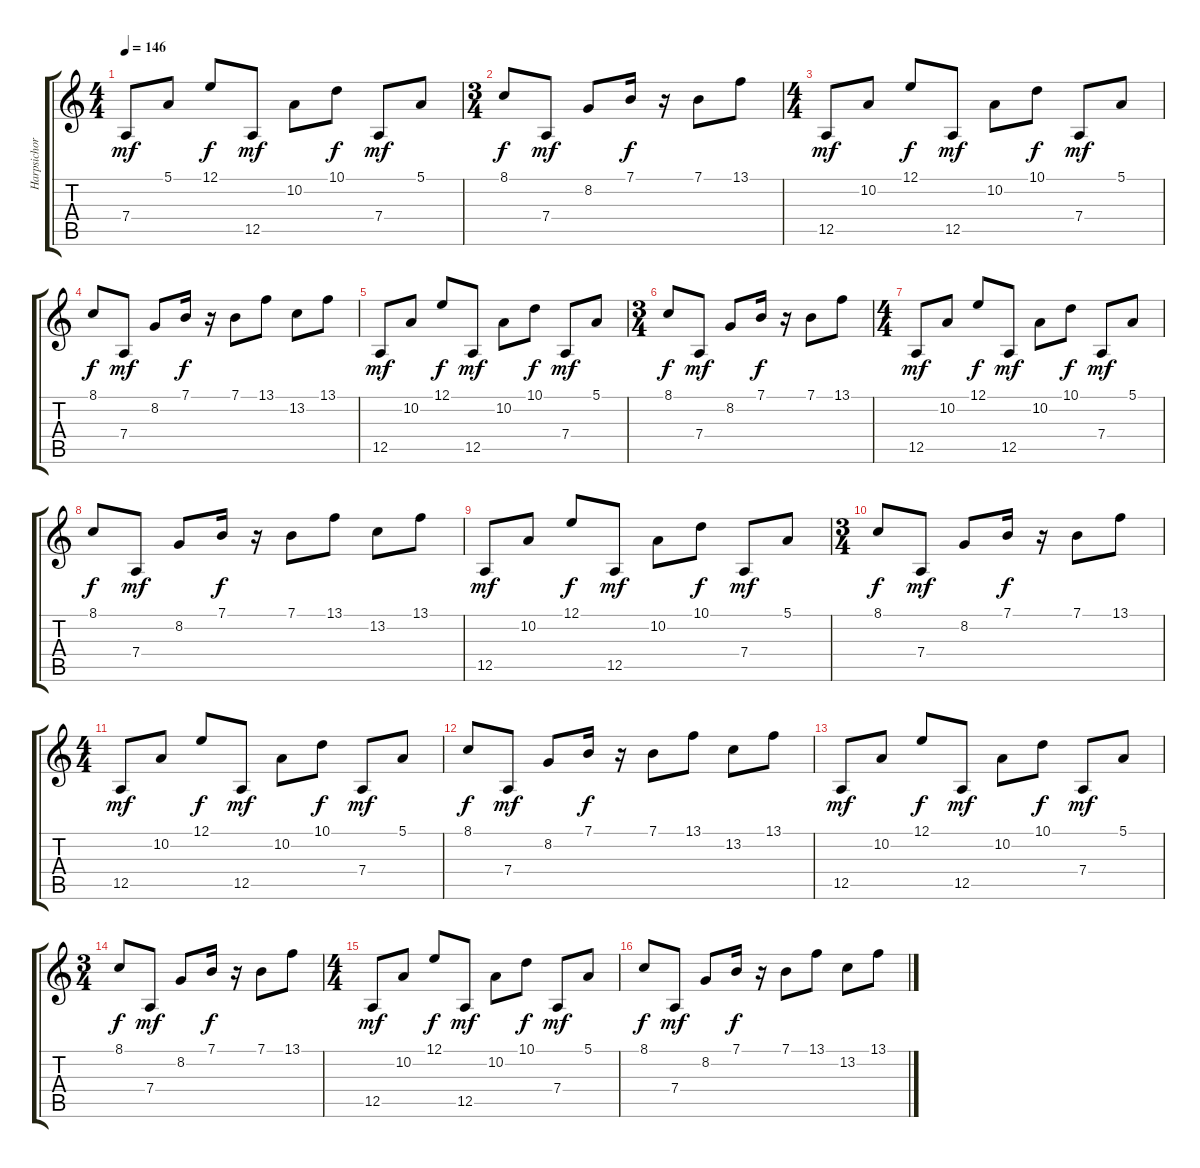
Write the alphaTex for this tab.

\track ("Harpsichord" "Harpsichor") {instrument harpsichord}
\staff {score tabs}
\tuning (E4 B3 G3 D3 A2 E2) {hide}
\ts (4 4)
\tempo 146
\clef g2
\ks c
7.4.8{dy mf instrument harpsichord} 5.1.8 12.1.8{dy f} 12.5.8{dy mf} 10.2.8 10.1.8{dy f} 7.4.8{dy mf} 5.1.8 |
\ts (3 4)
8.1.8{dy f} 7.4.8{dy mf} 8.2.8 7.1.16{dy f} r.16 7.1.8 13.1.8 |
\ts (4 4)
12.5.8{dy mf} 10.2.8 12.1.8{dy f} 12.5.8{dy mf} 10.2.8 10.1.8{dy f} 7.4.8{dy mf} 5.1.8 |
8.1.8{dy f} 7.4.8{dy mf} 8.2.8 7.1.16{dy f} r.16 7.1.8 13.1.8 13.2.8 13.1.8 |
12.5.8{dy mf} 10.2.8 12.1.8{dy f} 12.5.8{dy mf} 10.2.8 10.1.8{dy f} 7.4.8{dy mf} 5.1.8 |
\ts (3 4)
8.1.8{dy f} 7.4.8{dy mf} 8.2.8 7.1.16{dy f} r.16 7.1.8 13.1.8 |
\ts (4 4)
12.5.8{dy mf} 10.2.8 12.1.8{dy f} 12.5.8{dy mf} 10.2.8 10.1.8{dy f} 7.4.8{dy mf} 5.1.8 |
8.1.8{dy f} 7.4.8{dy mf} 8.2.8 7.1.16{dy f} r.16 7.1.8 13.1.8 13.2.8 13.1.8 |
12.5.8{dy mf} 10.2.8 12.1.8{dy f} 12.5.8{dy mf} 10.2.8 10.1.8{dy f} 7.4.8{dy mf} 5.1.8 |
\ts (3 4)
8.1.8{dy f} 7.4.8{dy mf} 8.2.8 7.1.16{dy f} r.16 7.1.8 13.1.8 |
\ts (4 4)
12.5.8{dy mf} 10.2.8 12.1.8{dy f} 12.5.8{dy mf} 10.2.8 10.1.8{dy f} 7.4.8{dy mf} 5.1.8 |
8.1.8{dy f} 7.4.8{dy mf} 8.2.8 7.1.16{dy f} r.16 7.1.8 13.1.8 13.2.8 13.1.8 |
12.5.8{dy mf} 10.2.8 12.1.8{dy f} 12.5.8{dy mf} 10.2.8 10.1.8{dy f} 7.4.8{dy mf} 5.1.8 |
\ts (3 4)
8.1.8{dy f} 7.4.8{dy mf} 8.2.8 7.1.16{dy f} r.16 7.1.8 13.1.8 |
\ts (4 4)
12.5.8{dy mf} 10.2.8 12.1.8{dy f} 12.5.8{dy mf} 10.2.8 10.1.8{dy f} 7.4.8{dy mf} 5.1.8 |
8.1.8{dy f} 7.4.8{dy mf} 8.2.8 7.1.16{dy f} r.16 7.1.8 13.1.8 13.2.8 13.1.8
